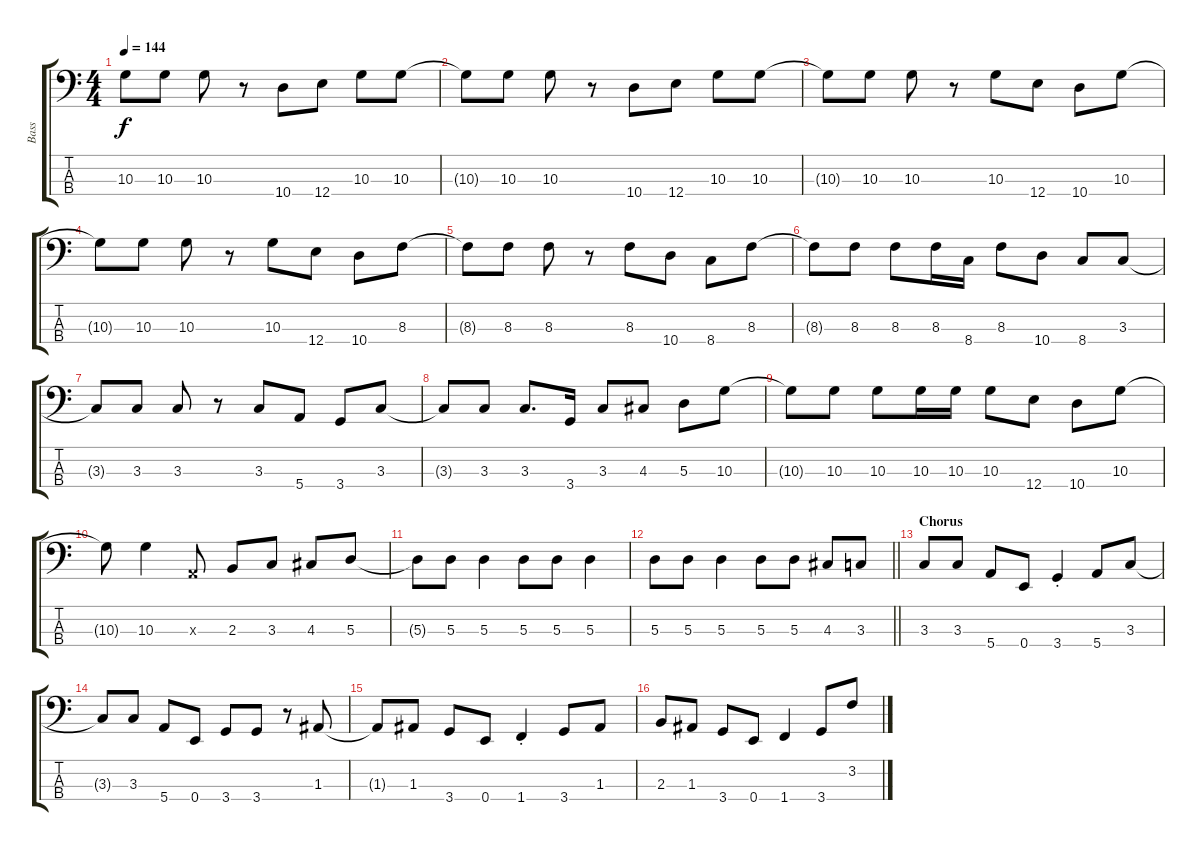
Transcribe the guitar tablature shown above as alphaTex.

\track ("Bass" "Bass") {instrument electricbasspick}
\staff {score tabs}
\tuning (G2 D2 A1 E1) {hide}
\ts (4 4)
\tempo 144
\clef f4
\ks c
10.3{t}.8{dy f} 10.3.8 10.3.8 r.8 10.4.8 12.4.8 10.3.8 10.3.8 |
10.3{t}.8 10.3.8 10.3.8 r.8 10.4.8 12.4.8 10.3.8 10.3.8 |
10.3{t}.8 10.3.8 10.3.8 r.8 10.3.8 12.4.8 10.4.8 10.3.8 |
10.3{t}.8 10.3.8 10.3.8 r.8 10.3.8 12.4.8 10.4.8 8.3.8 |
8.3{t}.8 8.3.8 8.3.8 r.8 8.3.8 10.4.8 8.4.8 8.3.8 |
8.3{t}.8 8.3.8 8.3.8 8.3.16 8.4.16 8.3.8 10.4.8 8.4.8 3.3.8 |
3.3{t}.8 3.3.8 3.3.8 r.8 3.3.8 5.4.8 3.4.8 3.3.8 |
3.3{t}.8 3.3.8 3.3.8{d} 3.4.16 3.3.8 4.3.8 5.3.8 10.3.8 |
10.3{t}.8 10.3.8 10.3.8 10.3.16 10.3.16 10.3.8 12.4.8 10.4.8 10.3.8 |
10.3{t}.8 10.3.4 0.3{x}.8 2.3.8 3.3.8 4.3.8 5.3.8 |
5.3{t}.8 5.3.8 5.3.4 5.3.8 5.3.8 5.3.4 |
\barLineRight lightlight
5.3.8 5.3.8 5.3.4 5.3.8 5.3.8 4.3.8 3.3.8 |
\section ("" "Chorus")
3.3.8 3.3.8 5.4.8 0.4.8 3.4{st}.4 5.4.8 3.3.8 |
3.3{t}.8 3.3.8 5.4.8 0.4.8 3.4.8 3.4.8 r.8 1.3.8 |
1.3{t}.8 1.3.8 3.4.8 0.4.8 1.4{st}.4 3.4.8 1.3.8 |
2.3.8 1.3.8 3.4.8 0.4.8 1.4.4 3.4.8 3.2.8
